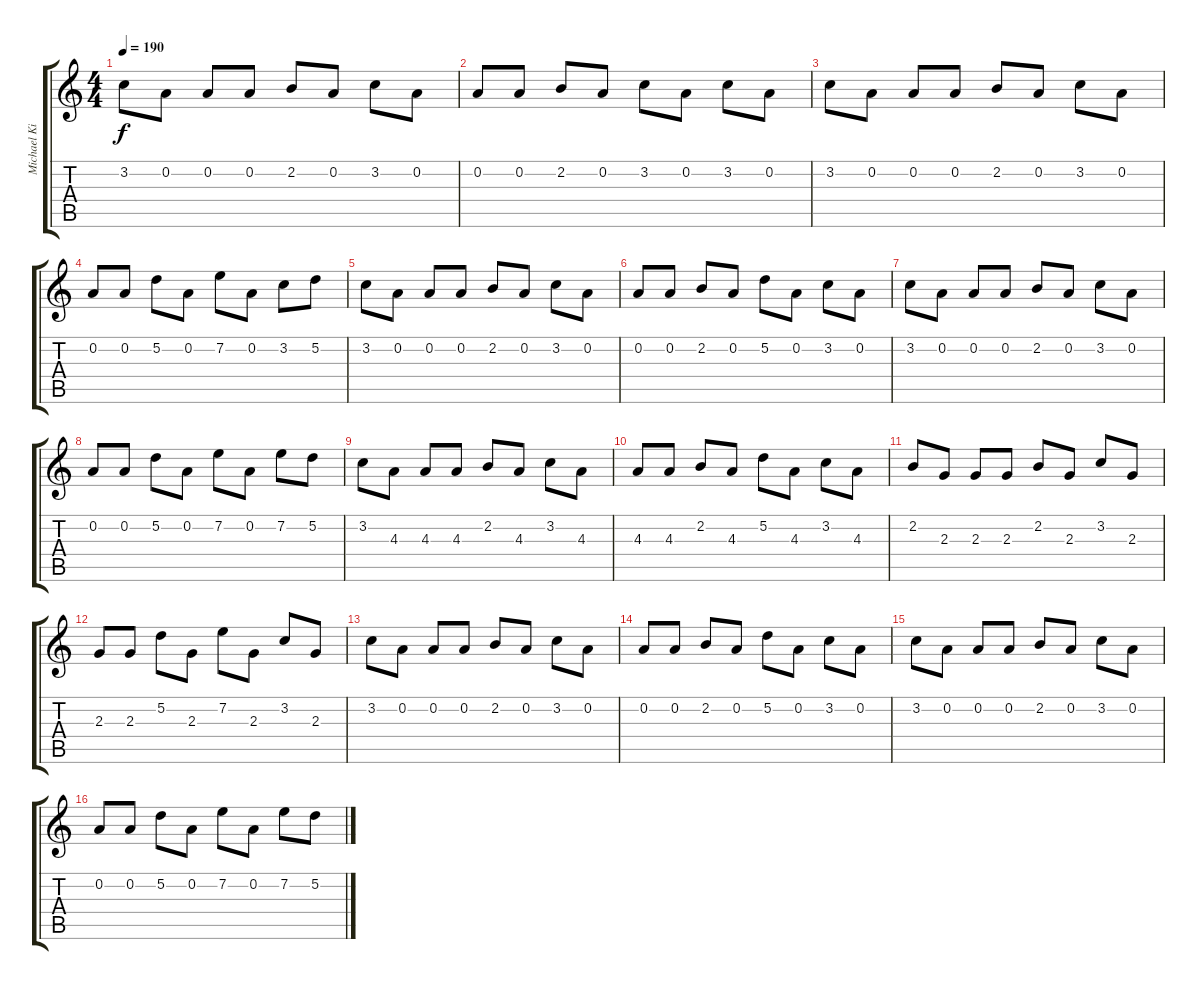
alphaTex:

\track ("Michael Kirshin" "Michael Ki") {instrument overdrivenguitar}
\staff {score tabs}
\tuning (D4 A3 F3 C3 G2 D2) {hide}
\ts (4 4)
\tempo 190
\clef g2
\ks c
3.2.8{dy f} 0.2.8 0.2.8 0.2.8 2.2.8 0.2.8 3.2.8 0.2.8 |
0.2.8 0.2.8 2.2.8 0.2.8 3.2.8 0.2.8 3.2.8 0.2.8 |
3.2.8 0.2.8 0.2.8 0.2.8 2.2.8 0.2.8 3.2.8 0.2.8 |
0.2.8 0.2.8 5.2.8 0.2.8 7.2.8 0.2.8 3.2.8 5.2.8 |
3.2.8 0.2.8 0.2.8 0.2.8 2.2.8 0.2.8 3.2.8 0.2.8 |
0.2.8 0.2.8 2.2.8 0.2.8 5.2.8 0.2.8 3.2.8 0.2.8 |
3.2.8 0.2.8 0.2.8 0.2.8 2.2.8 0.2.8 3.2.8 0.2.8 |
0.2.8 0.2.8 5.2.8 0.2.8 7.2.8 0.2.8 7.2.8 5.2.8 |
3.2.8 4.3.8 4.3.8 4.3.8 2.2.8 4.3.8 3.2.8 4.3.8 |
4.3.8 4.3.8 2.2.8 4.3.8 5.2.8 4.3.8 3.2.8 4.3.8 |
2.2.8 2.3.8 2.3.8 2.3.8 2.2.8 2.3.8 3.2.8 2.3.8 |
2.3.8 2.3.8 5.2.8 2.3.8 7.2.8 2.3.8 3.2.8 2.3.8 |
3.2.8 0.2.8 0.2.8 0.2.8 2.2.8 0.2.8 3.2.8 0.2.8 |
0.2.8 0.2.8 2.2.8 0.2.8 5.2.8 0.2.8 3.2.8 0.2.8 |
3.2.8 0.2.8 0.2.8 0.2.8 2.2.8 0.2.8 3.2.8 0.2.8 |
0.2.8 0.2.8 5.2.8 0.2.8 7.2.8 0.2.8 7.2.8 5.2.8
